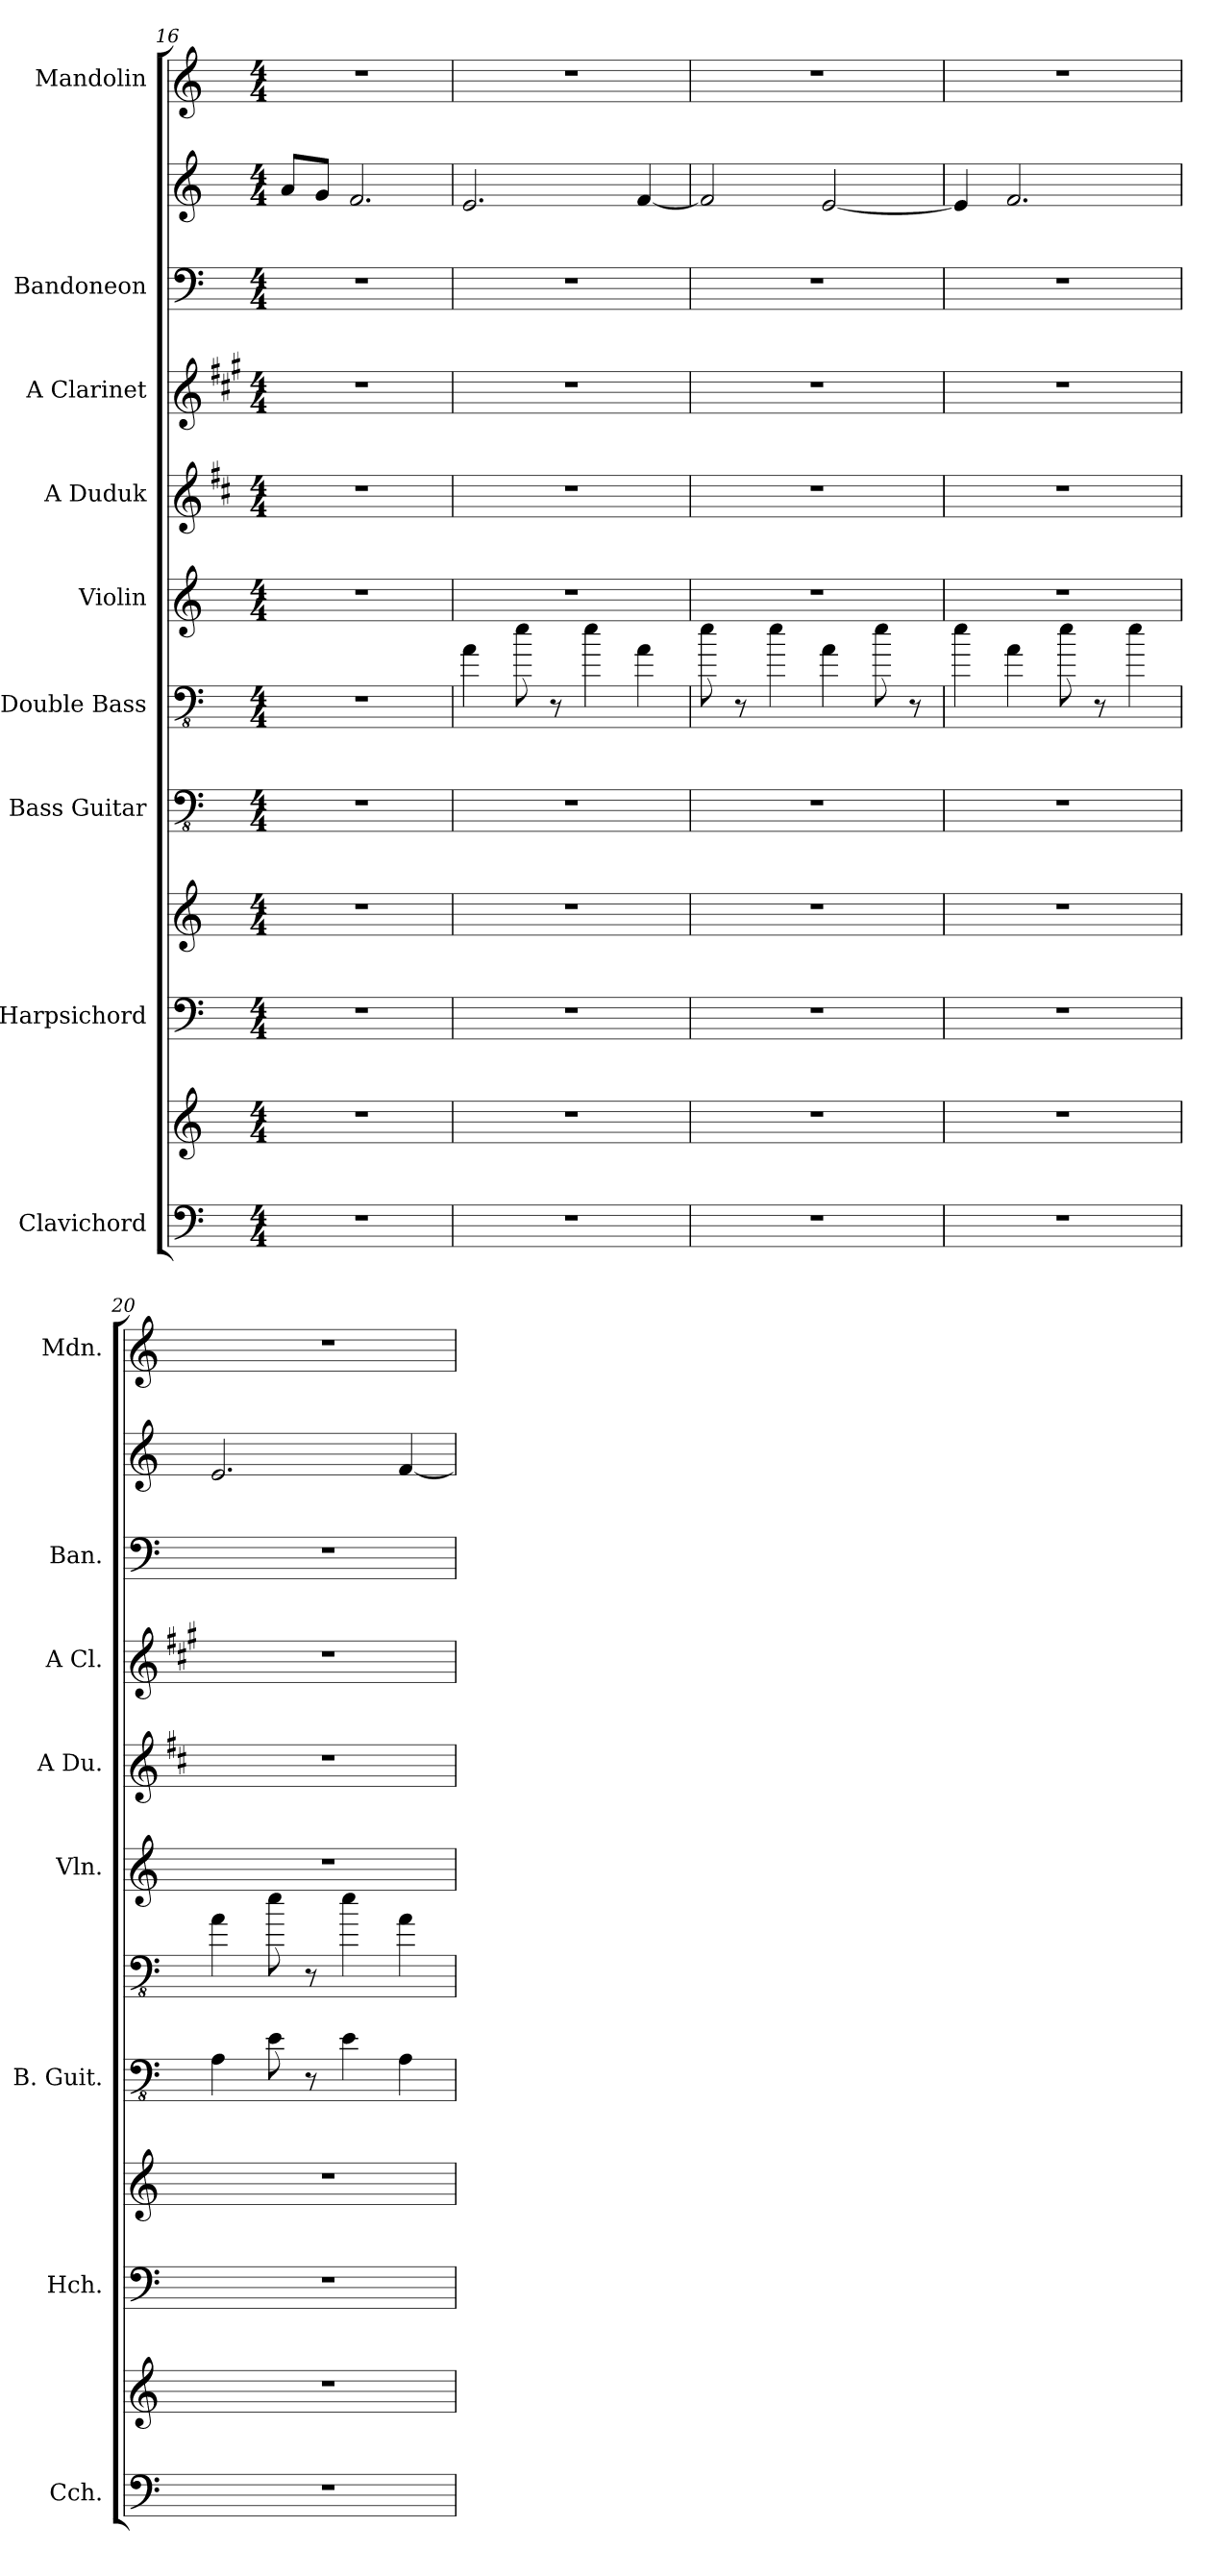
**kern	**kern	**kern	**kern	**kern	**kern	**kern	**kern	**kern	**kern	**kern	**kern
*part9	*part9	*part8	*part8	*part7	*part6	*part5	*part4	*part3	*part2	*part2	*part1
*staff12	*staff11	*staff10	*staff9	*staff8	*staff7	*staff6	*staff5	*staff4	*staff3	*staff2	*staff1
*I"Clavichord	*	*I"Harpsichord	*	*I"Bass Guitar	*I"Double Bass	*I"Violin	*I"A Duduk	*I"A Clarinet	*I"Bandoneon	*	*I"Mandolin
*I'Cch.	*	*I'Hch.	*	*I'B. Guit.	*	*I'Vln.	*I'A Du.	*I'A Cl.	*I'Ban.	*	*I'Mdn.
*clefF4	*clefG2	*clefF4	*clefG2	*clefFv4	*clefFv4	*clefG2	*clefG2	*clefG2	*clefF4	*clefG2	*clefG2
*	*	*	*	*	*ITrd7c12	*	*ITrd1c2	*ITrd2c3	*	*	*
*k[]	*k[]	*k[]	*k[]	*k[]	*k[]	*k[]	*k[]	*k[f#c#g#d#a#e#]	*k[]	*k[]	*k[]
*C:	*C:	*C:	*C:	*C:	*C:	*C:	*C:	*F#:	*C:	*C:	*C:
*M4/4	*M4/4	*M4/4	*M4/4	*M4/4	*M4/4	*M4/4	*M4/4	*M4/4	*M4/4	*M4/4	*M4/4
=16	=16	=16	=16	=16	=16	=16	=16	=16	=16	=16	=16
1r	1r	1r	1r	1r	1r	1r	1r	1r	1r	8a/L	1r
.	.	.	.	.	.	.	.	.	.	8g/J	.
.	.	.	.	.	.	.	.	.	.	2.f/	.
=17	=17	=17	=17	=17	=17	=17	=17	=17	=17	=17	=17
1r	1r	1r	1r	1r	4AA\	1r	1r	1r	1r	2.e/	1r
.	.	.	.	.	8E\	.	.	.	.	.	.
.	.	.	.	.	8r	.	.	.	.	.	.
.	.	.	.	.	4E\	.	.	.	.	.	.
.	.	.	.	.	4AA\	.	.	.	.	[4f/	.
=18	=18	=18	=18	=18	=18	=18	=18	=18	=18	=18	=18
1r	1r	1r	1r	1r	8E\	1r	1r	1r	1r	2f/]	1r
.	.	.	.	.	8r	.	.	.	.	.	.
.	.	.	.	.	4E\	.	.	.	.	.	.
.	.	.	.	.	4AA\	.	.	.	.	[2e/	.
.	.	.	.	.	8E\	.	.	.	.	.	.
.	.	.	.	.	8r	.	.	.	.	.	.
!!LO:PB:g=z
=19	=19	=19	=19	=19	=19	=19	=19	=19	=19	=19	=19
1r	1r	1r	1r	1r	4E\	1r	1r	1r	1r	4e/]	1r
.	.	.	.	.	4AA\	.	.	.	.	2.f/	.
.	.	.	.	.	8E\	.	.	.	.	.	.
.	.	.	.	.	8r	.	.	.	.	.	.
.	.	.	.	.	4E\	.	.	.	.	.	.
=20	=20	=20	=20	=20	=20	=20	=20	=20	=20	=20	=20
1r	1r	1r	1r	4AA\	4AA\	1r	1r	1r	1r	2.e/	1r
.	.	.	.	8E\	8E\	.	.	.	.	.	.
.	.	.	.	8r	8r	.	.	.	.	.	.
.	.	.	.	4E\	4E\	.	.	.	.	.	.
.	.	.	.	4AA\	4AA\	.	.	.	.	[4f/	.
=	=	=	=	=	=	=	=	=	=	=	=
*-	*-	*-	*-	*-	*-	*-	*-	*-	*-	*-	*-
